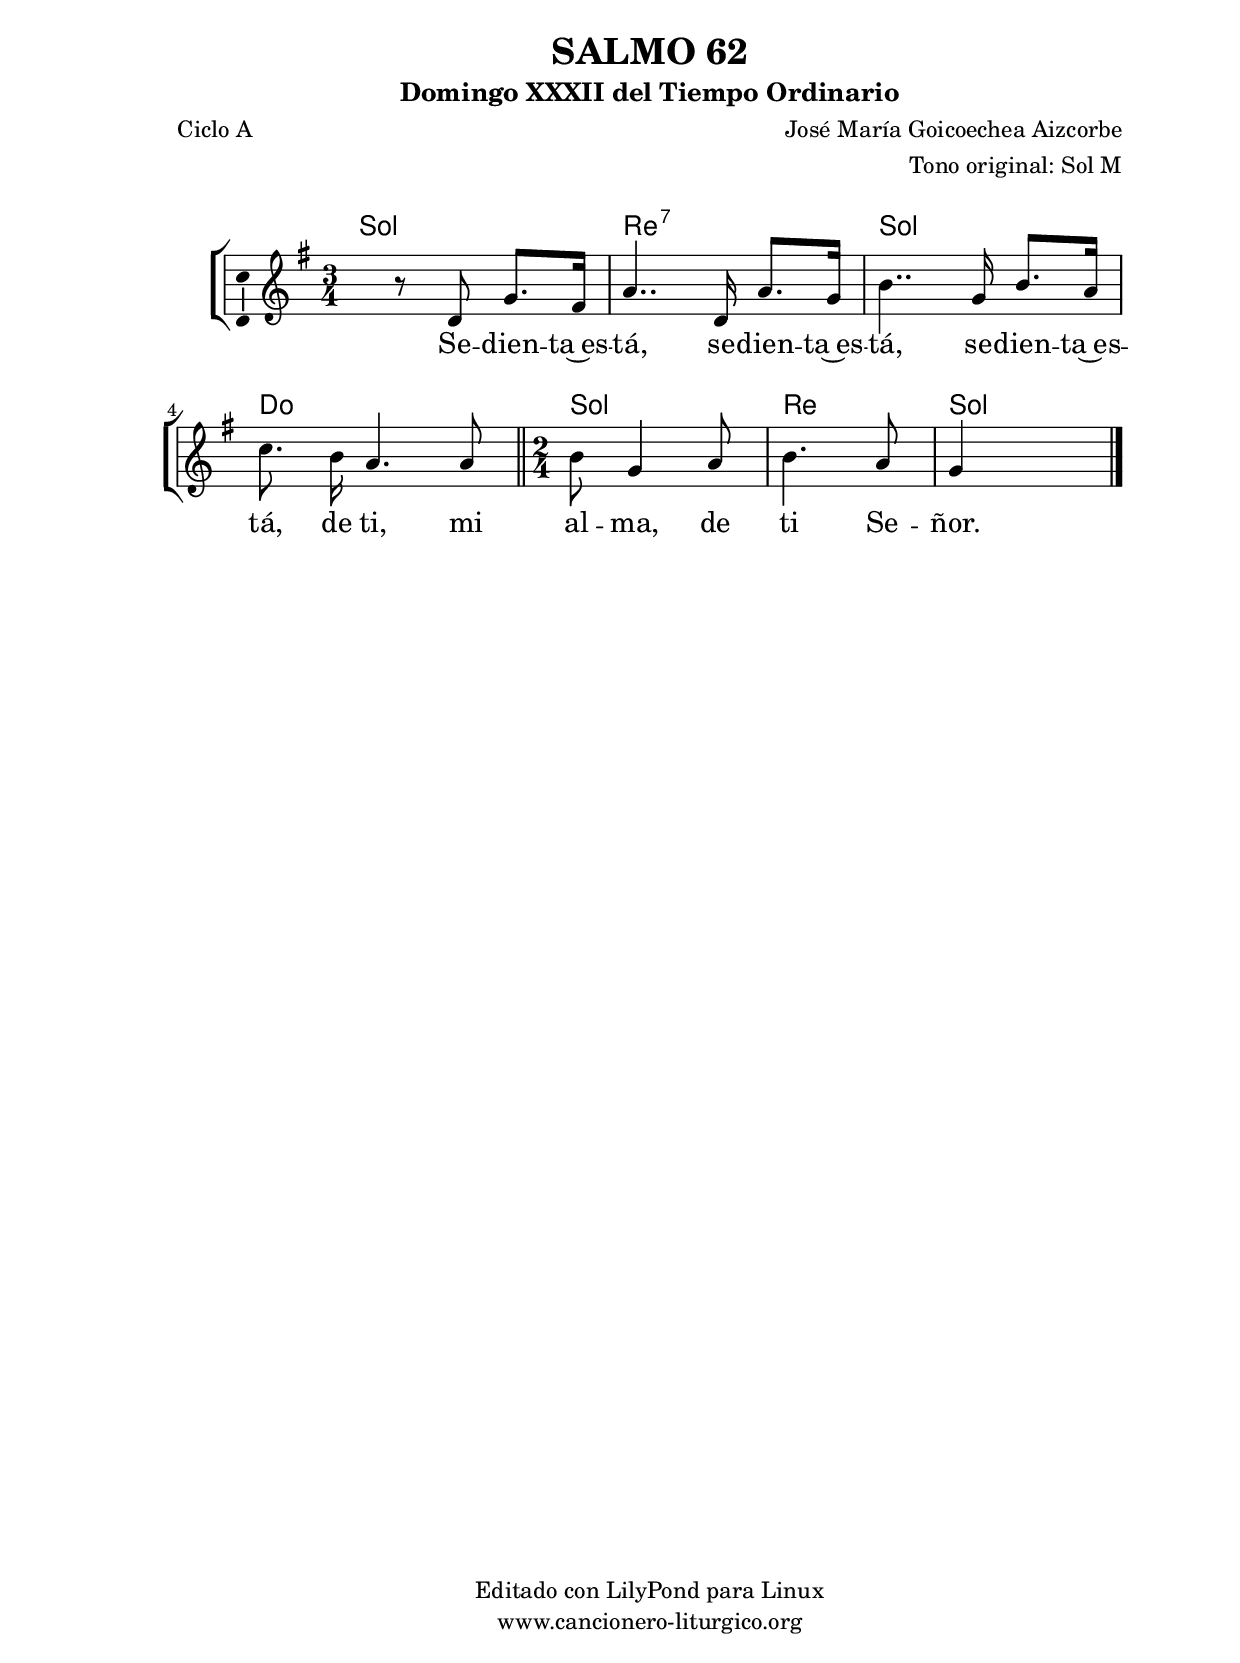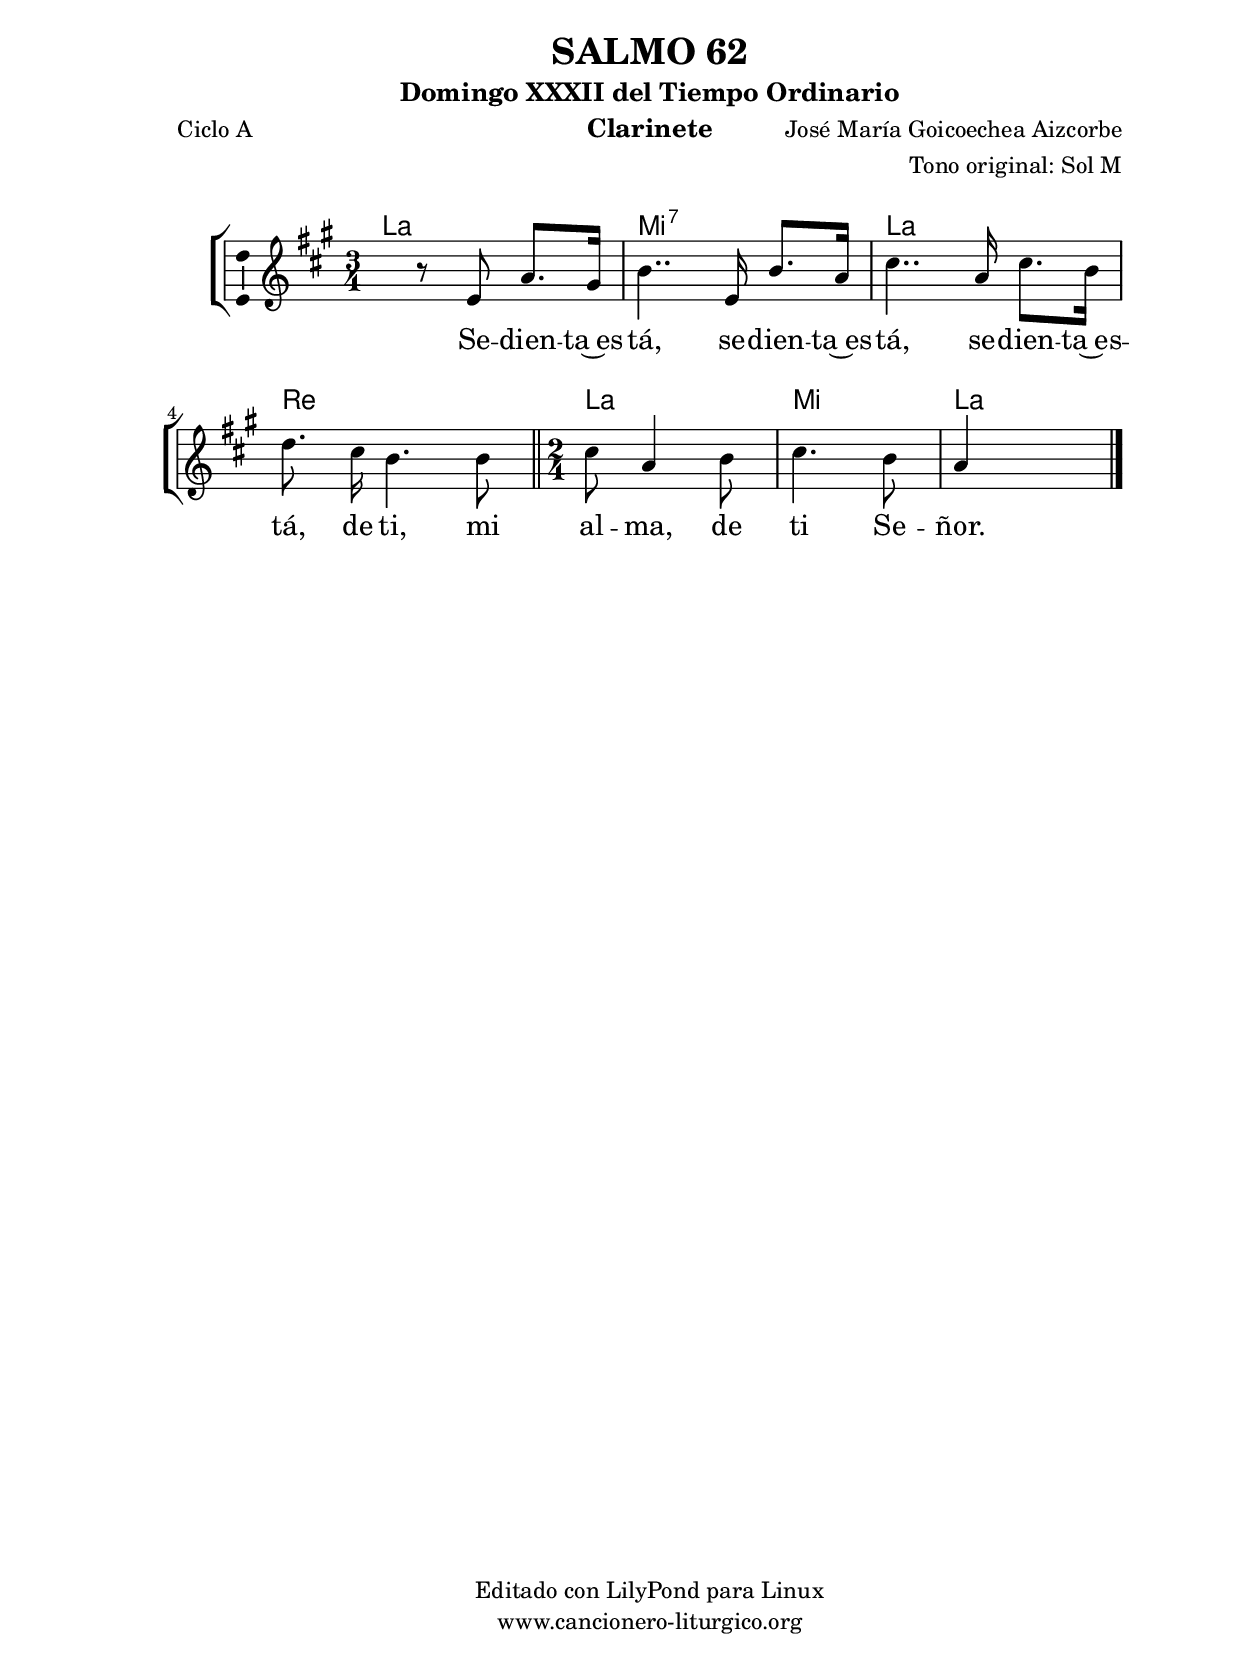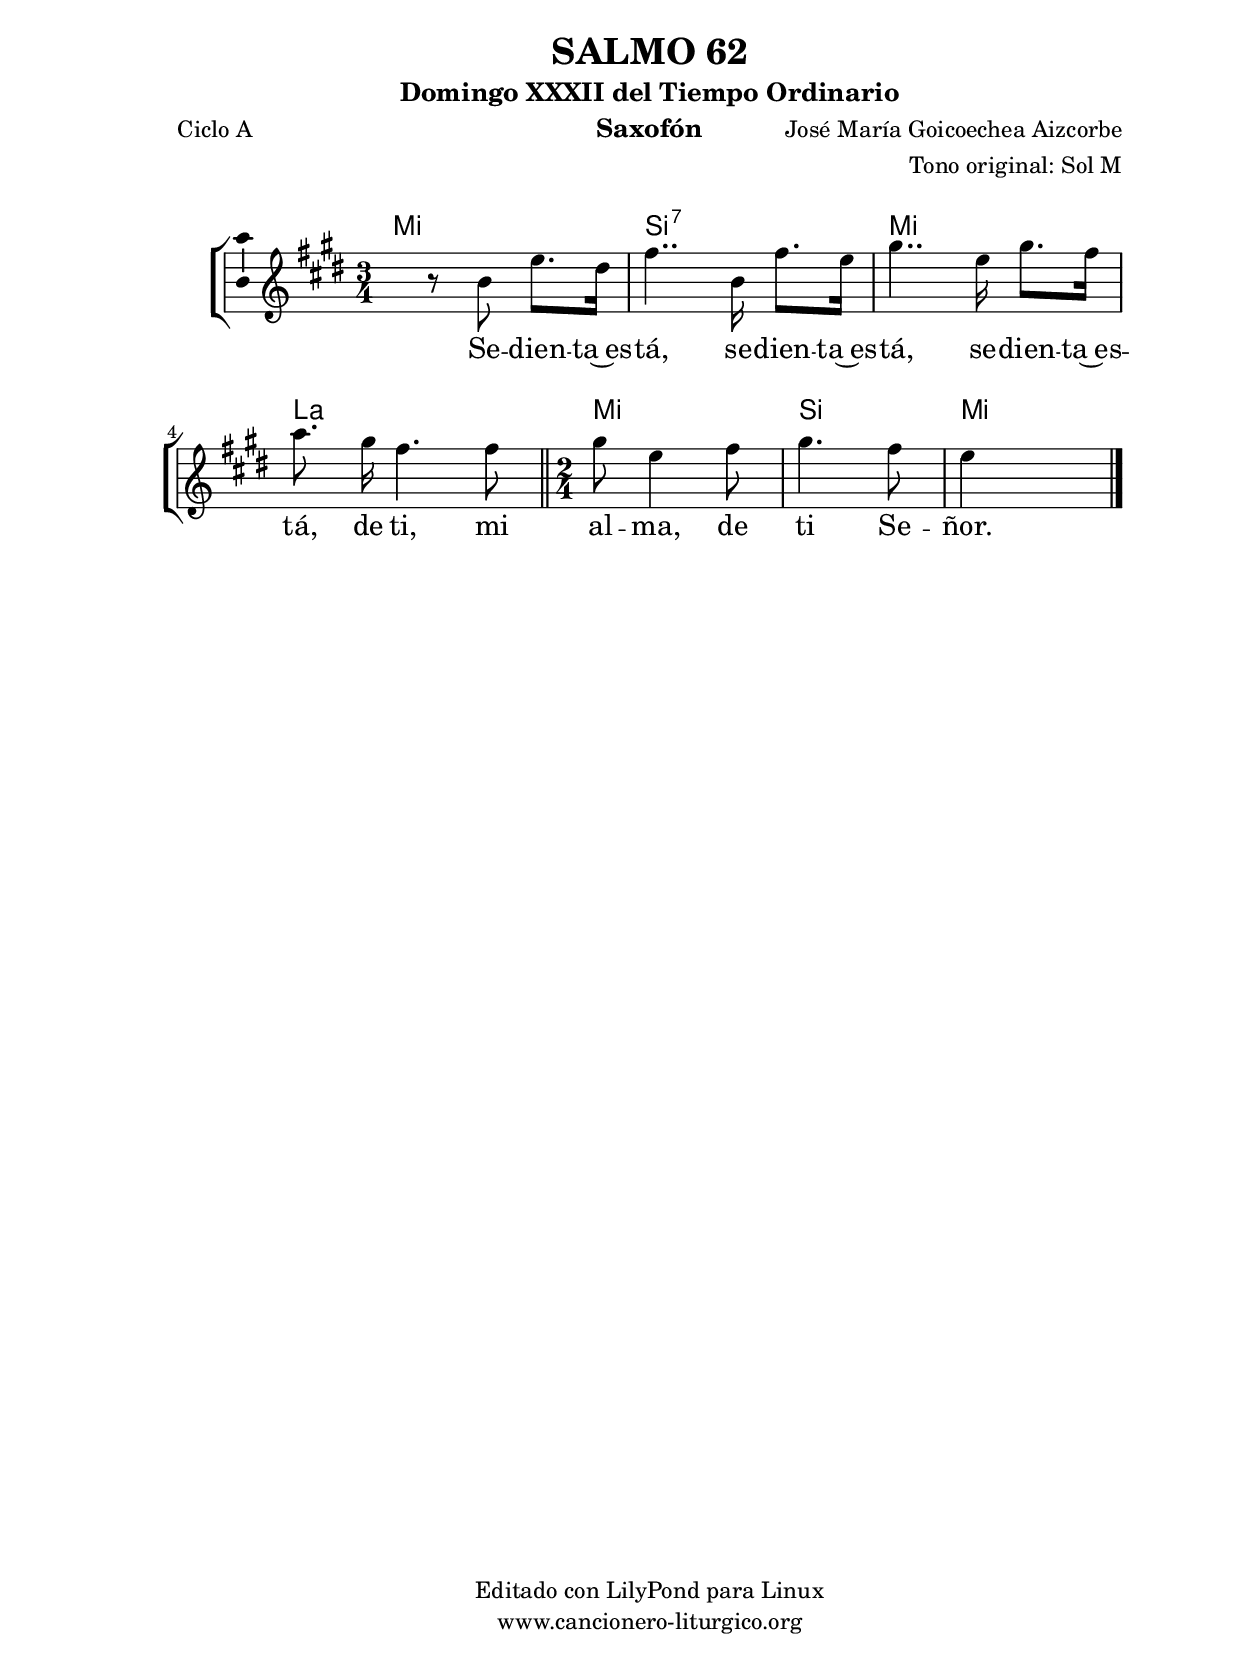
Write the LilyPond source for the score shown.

%
%para convertir .midi en .wav:
%timidity filename.midi -Ow -o finename.wav
%
%
%Para convertir de .wav a .mp3:
%lame -h -m j filename.wav
%
%
%para escuchar el midi:
%timidity nombrefichero.midi
%


%versión de lilypond para la que se ha escrito esta partitura:
\version "2.16.0"

	%Tamaño papel
	#(set-default-paper-size "a4")
	%Tamaño partitura
	#(set-global-staff-size 20)
	%No responde al pulsar sobre una nota
	#(ly:set-option 'point-and-click #f)

%parámetros del encabezamiento:
\header {
	title = "SALMO 62"
	subtitle = "Domingo XXXII del Tiempo Ordinario"
	composer = "José María Goicoechea Aizcorbe"
	poet = "Ciclo A"
	meter = ""
	arranger = "Tono original: Sol M"
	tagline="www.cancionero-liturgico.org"
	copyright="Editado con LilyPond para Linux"
	}

%parámetros asociados al papel:
\paper  {
	oddHeaderMarkup = \markup {\fill-line { \on-the-fly #not-first-page \fromproperty #'header:title \on-the-fly #not-first-page \fromproperty #'header:composer }}
	evenHeaderMarkup = \markup {\fill-line { \fromproperty #'header:composer \fromproperty #'header:title }}
	#(set-paper-size "a4")
	print-page-number = ##f
	first-page-number = 1
	print-first-page-number = ##f
%	head-separation = 3.0 \cm
	top-margin = 2.0 \cm
	bottom-margin = 0.5\cm
%%%	bottom-margin = -1.0\cm
	left-margin = 3.0 \cm
	line-width = 16.0 \cm 
	indent = 8\mm
	interscoreline = 2.\mm
	between-system-space = 15\mm
%	para que las partituras no llenen la hoja:
	ragged-bottom = ##t
%	idem para la última hoja:
	ragged-last-bottom = ##f
%	para que las partituras llenen el ancho del papel:
	ragged-last = ##f
	after-title-space = 2.5 \cm
%page-count=1
%system-count=8

	%Flexible Vertical Spacing
%	markup-markup-spacing =
%	#'((basic-distance . 15) (minimum-distance . 15) (padding . 3))
	markup-system-spacing =
	#'((basic-distance . 15) (minimum-distance . 15) (padding . 3))
	system-system-spacing =
	#'((basic-distance . 15) (minimum-distance . 15) (padding . 3))
	score-system-spacing =
	#'((basic-distance . 15) (minimum-distance . 15) (padding . 5))
%	top-system-spacing = % header
%	#'((basic-distance . 8) (minimum-distance . 0) (padding . 3))
%	top-markup-spacing =
%	#'((basic-distance . 20) (minimum-distance . 20) (padding . 3))
	last-bottom-spacing = % footer
	#'((basic-distance . 5) (minimum-distance . 5) (padding . 3))
%	score-markup-spacing =
%	#'((basic-distance . 16) (minimum-distance . 13) (padding . 3))

	}


%parámetros que afectan a toda la partitura:
global =  {
	%clave de sol (G):
	\clef G
	%armadura:
%	\transpose f a
	\key g \major
	\tempo 4=80
	\set Score.tempoHideNote = ##t
	}


acordes = {
	\italianChords
	\chordmode {
%	\transpose f a
{

g2. d:7 g c g2 d g

	}
	}
}

melodia = 
%	\transpose f a
{
	\relative c'{

\time 3/4
s4 r8 d8 g8. fis16
a4.. d,16 a'8. g16
b4.. g16 b8. a16
c8. \noBeam b16 a4. a8

\bar "||"
\time 2/4
b8 g4 a8
b4. a8
g4 s4

	\bar "|."
	}
	}


texto = \lyricmode {
Se -- dien -- ta~es -- tá, se -- dien -- ta~es -- tá, se -- dien -- ta~es -- tá,
de ti, mi al -- ma, de ti Se -- ñor.
	}


acordesStaff = \context ChordNames = acordesStaff <<
	\set chordChanges = ##t
	\acordes
	>>


vozStaff = \context Voice = vozStaff
\with {\consists "Ambitus_engraver"}
<<
%	\set Staff.instrumentName = ""
%	\set Staff.shortInstrumentName = ""
%	\set Staff.midiInstrument = #"clarinet"
%	\set Staff.midiInstrument = #"cello"
%	\set Staff.midiInstrument = #"flute"
	\set Staff.midiInstrument = #"electric guitar (jazz)"
%	\set Staff.midiInstrument = #"english horn"
%	\set Staff.midiInstrument = #"violin"
%	\set Staff.midiInstrument = #"glockenspiel"
	\set Staff.midiMinimumVolume = #0.7
	\set Staff.midiMaximumVolume = #0.9
	\global
	\melodia
	>>


textoStaff = \context Lyrics = textoStaff <<
	\lyricsto vozStaff \texto
	>>

\book {
	\score {
		\context ChoirStaff {
			\override StaffGroup.SystemStartBracket #'collapse-height = #1
			\override Score.SystemStartBar #'collapse-height = #1
			<<
			\acordesStaff
			\vozStaff
			\textoStaff
			>>
			}
		\layout {
	    		\context {
				\Lyrics
				\override LyricText #'font-size = #2
				}
	   		 \context {
				\Score
				%fontSize = #3
				\override StaffSymbol #'staff-space = #(magstep +3)
				%\override Beam #'thickness = #0.55
				%\override SpacingSpanner #'spacing-increment = #1.0
				%\override Slur #'height-limit = #1.5
				}
			}
		}
	\score {
		\unfoldRepeats
		\context ChoirStaff {
			<<
			\acordesStaff
			\vozStaff
			>>
			}
		\midi {
	  		\context {
	  			\Score
				tempoWholesPerMinute = #(ly:make-moment 70 4)
				}
			}
		}
	}

%Partitura para clarinete
#(define output-suffix "C")
\book {
	\header{
		instrument = "Clarinete"
		}
	\score {
		\context ChoirStaff {
			\override StaffGroup.SystemStartBracket #'collapse-height = #1
			\override Score.SystemStartBar #'collapse-height = #1
\transpose c d
			<<
			\acordesStaff
			\vozStaff
			\textoStaff
			>>
			}
		\layout {
	    		\context {
				\Lyrics
				\override LyricText #'font-size = #2
				}
	   		 \context {
				\Score
				%fontSize = #3
				\override StaffSymbol #'staff-space = #(magstep +3)
				%\override Beam #'thickness = #0.55
				%\override SpacingSpanner #'spacing-increment = #1.0
				%\override Slur #'height-limit = #1.5
				}
			}
		}
	}

%Partitura para saxofón
#(define output-suffix "S")
\book {
	\header{
		instrument = "Saxofón"
		}
	\score {
		\context ChoirStaff {
			\override StaffGroup.SystemStartBracket #'collapse-height = #1
			\override Score.SystemStartBar #'collapse-height = #1
\transpose c a
			<<
			\acordesStaff
			\vozStaff
			\textoStaff
			>>
			}
		\layout {
	    		\context {
				\Lyrics
				\override LyricText #'font-size = #2
				}
	   		 \context {
				\Score
				%fontSize = #3
				\override StaffSymbol #'staff-space = #(magstep +3)
				%\override Beam #'thickness = #0.55
				%\override SpacingSpanner #'spacing-increment = #1.0
				%\override Slur #'height-limit = #1.5
				}
			}
		}
	}

